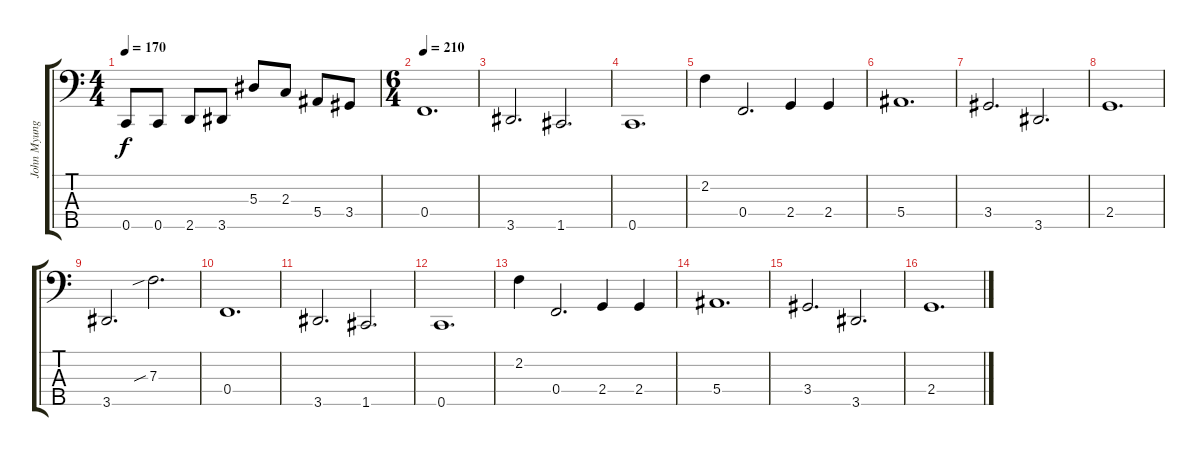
\track ("John Myung" "John Myung") {instrument electricbassfinger}
\staff {score tabs}
\tuning (Ab2 Eb2 Bb1 F1 C1) {hide}
\ts (4 4)
\tempo 170
\clef f4
\ks c
0.5{t}.8{dy f} 0.5.8 2.5.8 3.5.8 5.3.8 2.3.8 5.4.8 3.4.8 |
\ts (6 4)
\tempo 210
0.4.1{d} |
3.5.2{d} 1.5.2{d} |
0.5.1{d} |
2.2.4 0.4.2{d} 2.4.4 2.4.4 |
5.4.1{d} |
3.4.2{d} 3.5.2{d} |
2.4.1{d} |
3.5.2{d} 7.3{sib}.2{d} |
0.4.1{d} |
3.5.2{d} 1.5.2{d} |
0.5.1{d} |
2.2.4 0.4.2{d} 2.4.4 2.4.4 |
5.4.1{d} |
3.4.2{d} 3.5.2{d} |
2.4.1{d}
